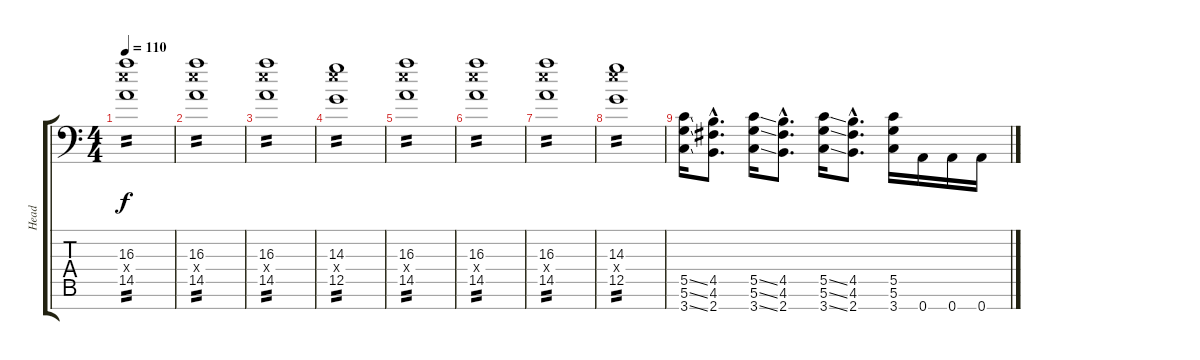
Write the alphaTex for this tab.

\track ("Head" "Head") {instrument distortionguitar}
\staff {score tabs}
\tuning (D4 A3 F3 C3 G2 D2 A1) {hide}
\ts (4 4)
\tempo 110
\clef f4
\ks c
(16.3 16.4{x} 14.5).1{tp 2 dy f} |
(16.3 16.4{x} 14.5).1{tp 2} |
(16.3 16.4{x} 14.5).1{tp 2} |
(14.3 16.4{x} 12.5).1{tp 2} |
(16.3 16.4{x} 14.5).1{tp 2} |
(16.3 16.4{x} 14.5).1{tp 2} |
(16.3 16.4{x} 14.5).1{tp 2} |
(14.3 16.4{x} 12.5).1{tp 2} |
(5.5{ss} 5.6{ss} 3.7{ss}).16{volume 11} (4.5{hac} 4.6{hac} 2.7{hac}).8{d} (5.5{ss} 5.6{ss} 3.7{ss}).16 (4.5{hac} 4.6{hac} 2.7{hac}).8{d} (5.5{ss} 5.6{ss} 3.7{ss}).16 (4.5{hac} 4.6{hac} 2.7{hac}).8{d} (5.5 5.6 3.7).16 0.7.16 0.7.16 0.7.16
